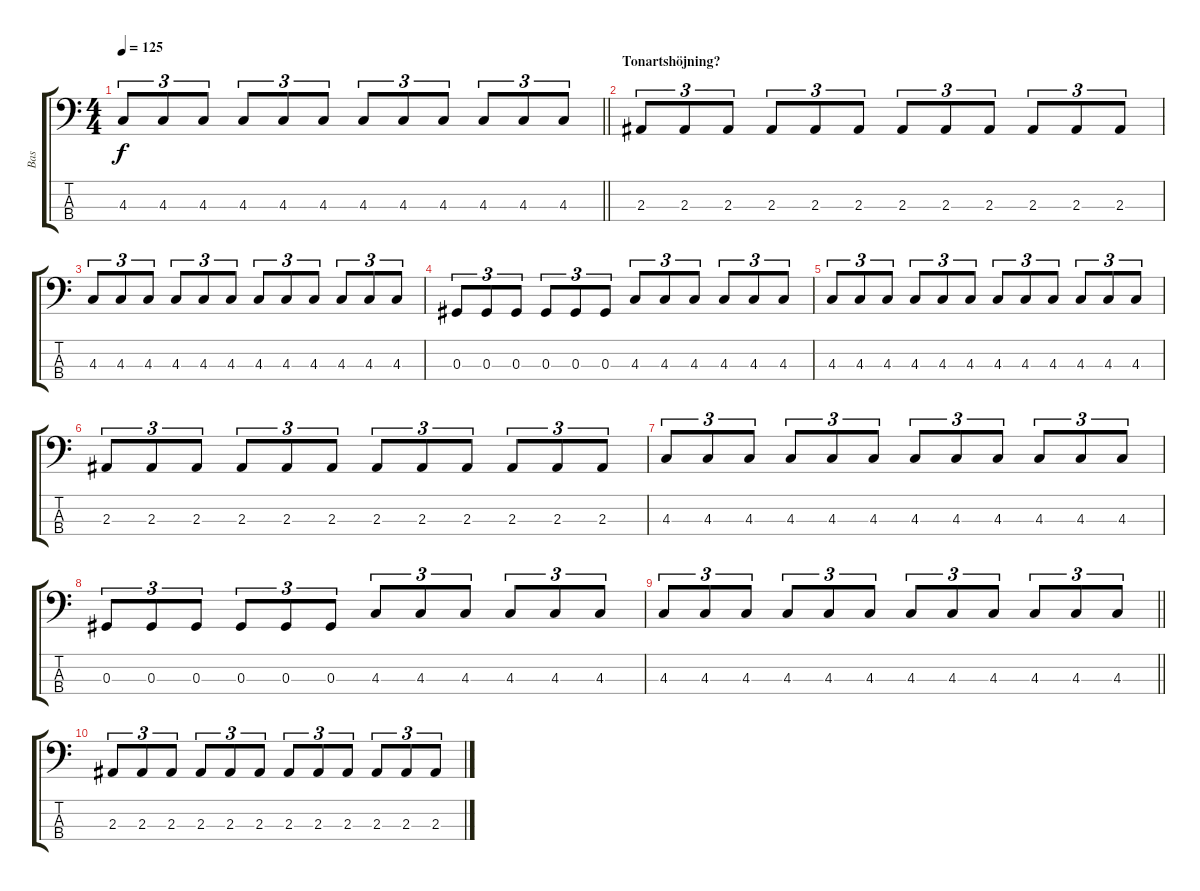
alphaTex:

\track ("Bas" "Bas") {instrument electricbasspick}
\staff {score tabs}
\tuning (Gb2 Db2 Ab1 Db1) {hide}
\ts (4 4)
\tempo 125
\clef f4
\barLineRight lightlight
\ks c
4.3.8{tu (3 2) dy f} 4.3.8{tu (3 2)} 4.3.8{tu (3 2)} 4.3.8{tu (3 2)} 4.3.8{tu (3 2)} 4.3.8{tu (3 2)} 4.3.8{tu (3 2)} 4.3.8{tu (3 2)} 4.3.8{tu (3 2)} 4.3.8{tu (3 2)} 4.3.8{tu (3 2)} 4.3.8{tu (3 2)} |
\section ("" "Tonartshöjning?")
2.3.8{tu (3 2)} 2.3.8{tu (3 2)} 2.3.8{tu (3 2)} 2.3.8{tu (3 2)} 2.3.8{tu (3 2)} 2.3.8{tu (3 2)} 2.3.8{tu (3 2)} 2.3.8{tu (3 2)} 2.3.8{tu (3 2)} 2.3.8{tu (3 2)} 2.3.8{tu (3 2)} 2.3.8{tu (3 2)} |
4.3.8{tu (3 2)} 4.3.8{tu (3 2)} 4.3.8{tu (3 2)} 4.3.8{tu (3 2)} 4.3.8{tu (3 2)} 4.3.8{tu (3 2)} 4.3.8{tu (3 2)} 4.3.8{tu (3 2)} 4.3.8{tu (3 2)} 4.3.8{tu (3 2)} 4.3.8{tu (3 2)} 4.3.8{tu (3 2)} |
0.3.8{tu (3 2)} 0.3.8{tu (3 2)} 0.3.8{tu (3 2)} 0.3.8{tu (3 2)} 0.3.8{tu (3 2)} 0.3.8{tu (3 2)} 4.3.8{tu (3 2)} 4.3.8{tu (3 2)} 4.3.8{tu (3 2)} 4.3.8{tu (3 2)} 4.3.8{tu (3 2)} 4.3.8{tu (3 2)} |
4.3.8{tu (3 2)} 4.3.8{tu (3 2)} 4.3.8{tu (3 2)} 4.3.8{tu (3 2)} 4.3.8{tu (3 2)} 4.3.8{tu (3 2)} 4.3.8{tu (3 2)} 4.3.8{tu (3 2)} 4.3.8{tu (3 2)} 4.3.8{tu (3 2)} 4.3.8{tu (3 2)} 4.3.8{tu (3 2)} |
2.3.8{tu (3 2)} 2.3.8{tu (3 2)} 2.3.8{tu (3 2)} 2.3.8{tu (3 2)} 2.3.8{tu (3 2)} 2.3.8{tu (3 2)} 2.3.8{tu (3 2)} 2.3.8{tu (3 2)} 2.3.8{tu (3 2)} 2.3.8{tu (3 2)} 2.3.8{tu (3 2)} 2.3.8{tu (3 2)} |
4.3.8{tu (3 2)} 4.3.8{tu (3 2)} 4.3.8{tu (3 2)} 4.3.8{tu (3 2)} 4.3.8{tu (3 2)} 4.3.8{tu (3 2)} 4.3.8{tu (3 2)} 4.3.8{tu (3 2)} 4.3.8{tu (3 2)} 4.3.8{tu (3 2)} 4.3.8{tu (3 2)} 4.3.8{tu (3 2)} |
0.3.8{tu (3 2)} 0.3.8{tu (3 2)} 0.3.8{tu (3 2)} 0.3.8{tu (3 2)} 0.3.8{tu (3 2)} 0.3.8{tu (3 2)} 4.3.8{tu (3 2)} 4.3.8{tu (3 2)} 4.3.8{tu (3 2)} 4.3.8{tu (3 2)} 4.3.8{tu (3 2)} 4.3.8{tu (3 2)} |
\barLineRight lightlight
4.3.8{tu (3 2)} 4.3.8{tu (3 2)} 4.3.8{tu (3 2)} 4.3.8{tu (3 2)} 4.3.8{tu (3 2)} 4.3.8{tu (3 2)} 4.3.8{tu (3 2)} 4.3.8{tu (3 2)} 4.3.8{tu (3 2)} 4.3.8{tu (3 2)} 4.3.8{tu (3 2)} 4.3.8{tu (3 2)} |
2.3.8{tu (3 2)} 2.3.8{tu (3 2)} 2.3.8{tu (3 2)} 2.3.8{tu (3 2)} 2.3.8{tu (3 2)} 2.3.8{tu (3 2)} 2.3.8{tu (3 2)} 2.3.8{tu (3 2)} 2.3.8{tu (3 2)} 2.3.8{tu (3 2)} 2.3.8{tu (3 2)} 2.3.8{tu (3 2)}
